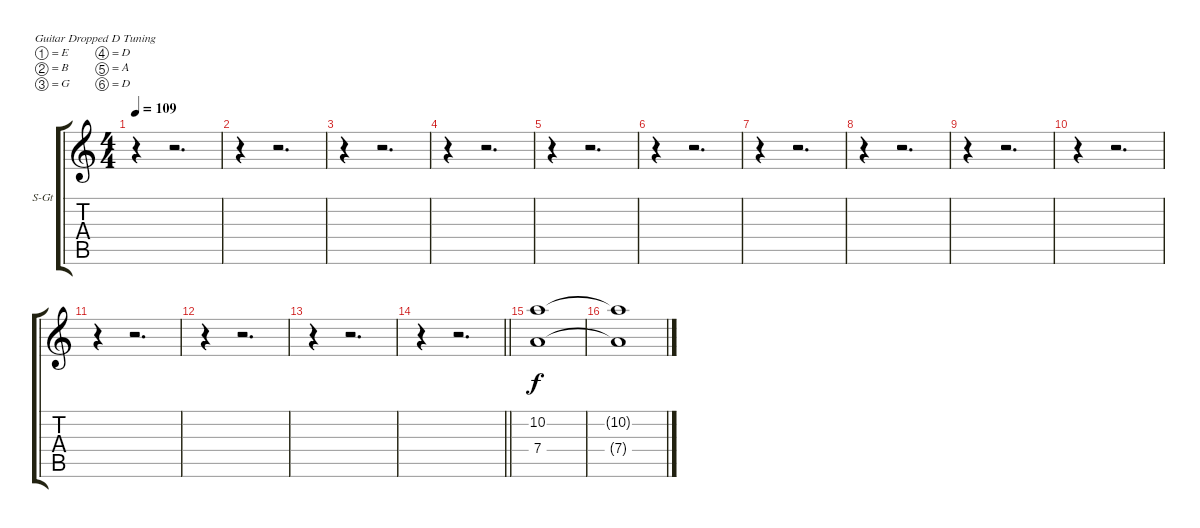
\bracketExtendMode groupsimilarinstruments
\firstSystemTrackNameOrientation horizontal
\otherSystemsTrackNameOrientation horizontal
\track ("Keyboard (Christian)" "S-Gt") {instrument lead2sawtooth}
\staff {score tabs}
\tuning (E4 B3 G3 D3 A2 D2)
\displaytranspose 12
\ts (4 4)
\tempo 109
\clef g2
\ks c
r.4{dy f} r.2{d} |
r.4 r.2{d} |
r.4 r.2{d} |
r.4 r.2{d} |
r.4 r.2{d} |
r.4 r.2{d} |
r.4 r.2{d} |
r.4 r.2{d} |
r.4 r.2{d} |
r.4 r.2{d} |
r.4 r.2{d} |
r.4 r.2{d} |
r.4 r.2{d} |
\barLineRight lightlight
r.4 r.2{d} |
(10.2 7.4).1 |
(10.2{t} 7.4{t}).1
